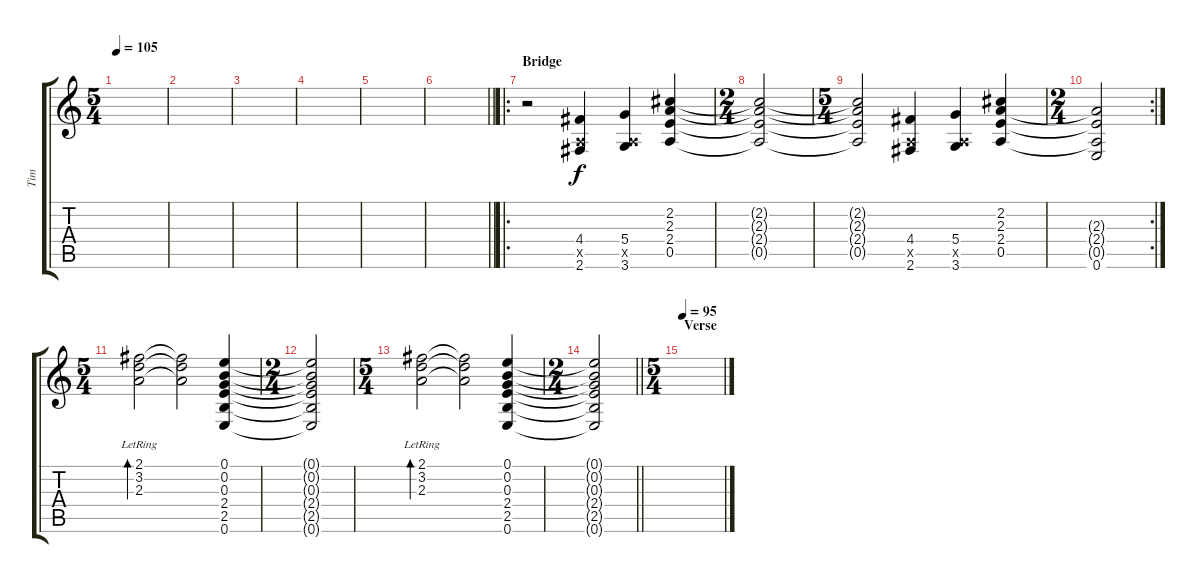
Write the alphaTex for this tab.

\track ("Tim" "Tim") {instrument acousticguitarsteel}
\staff {score tabs}
\tuning (E4 B3 G3 D3 A2 E2) {hide}
\ts (5 4)
\tempo 105
\clef g2
\ks c
|
|
|
|
|
\barLineRight lightlight
|
\ro
\section ("" "Bridge")
r.2 (4.4 0.5{x} 2.6).4 (5.4 0.5{x} 3.6).4 (2.2 2.3 2.4 0.5).4 |
\ts (2 4)
(2.2{t} 2.3{t} 2.4{t} 0.5{t}).2 |
\ts (5 4)
(2.2{t} 2.3{t} 2.4{t} 0.5{t}).2 (4.4 0.5{x} 2.6).4 (5.4 0.5{x} 3.6).4 (2.2 2.3 2.4 0.5).4 |
\rc 2
\ts (2 4)
(2.3{t} 2.4{t} 0.5{t} 0.6).2 |
\ts (5 4)
(2.1{lr} 3.2{lr} 2.3{lr}).2{bd 120} (2.1{t} 3.2{t} 2.3{t}).2 (0.1 0.2 0.3 2.4 2.5 0.6).4 |
\ts (2 4)
(0.1{t} 0.2{t} 0.3{t} 2.4{t} 2.5{t} 0.6{t}).2 |
\ts (5 4)
(2.1{lr} 3.2{lr} 2.3{lr}).2{bd 120} (2.1{t} 3.2{t} 2.3{t}).2 (0.1 0.2 0.3 2.4 2.5 0.6).4 |
\ts (2 4)
\barLineRight lightlight
(0.1{t} 0.2{t} 0.3{t} 2.4{t} 2.5{t} 0.6{t}).2 |
\ts (5 4)
\section ("" "Verse")
\tempo 95
